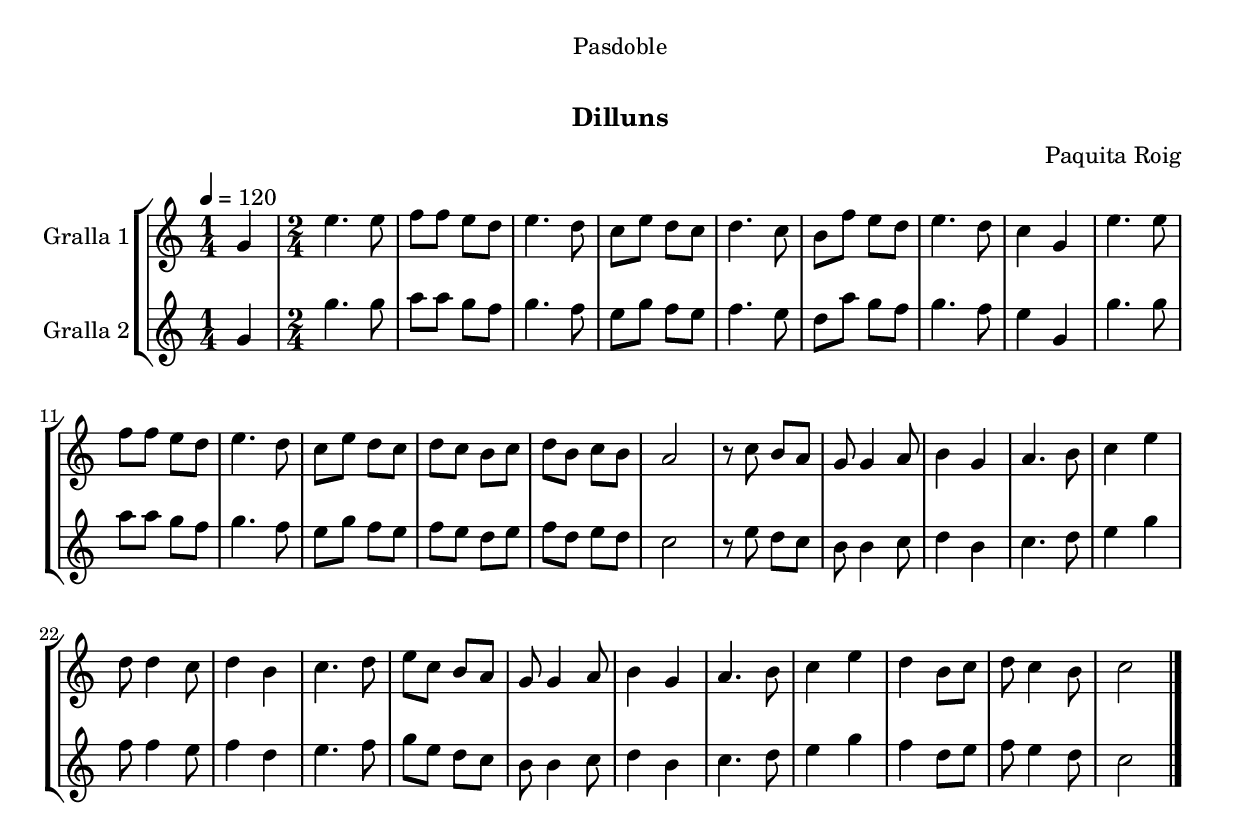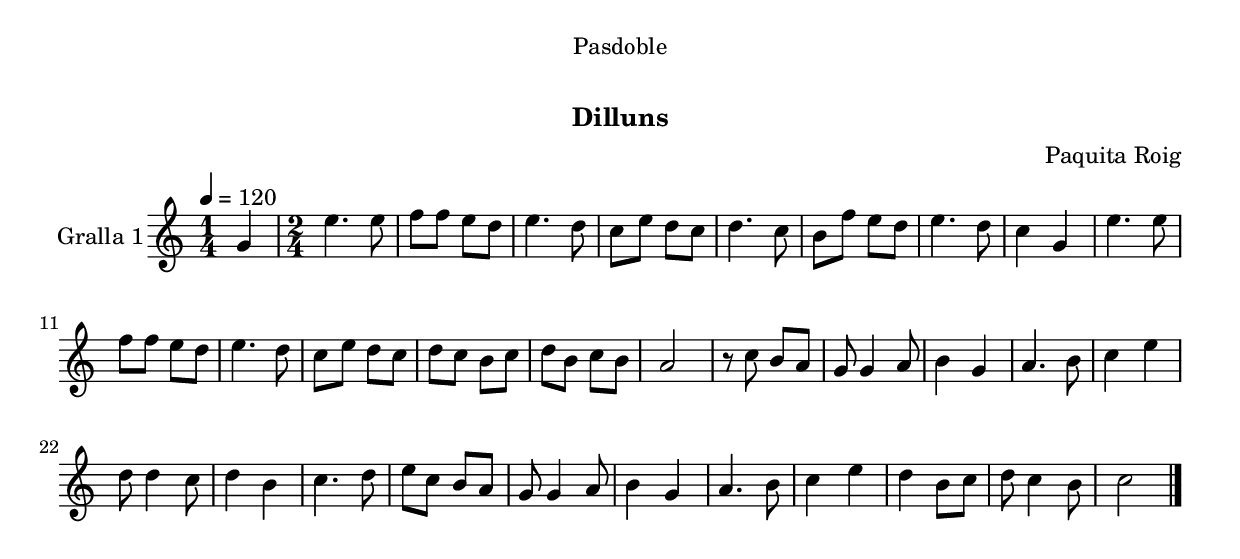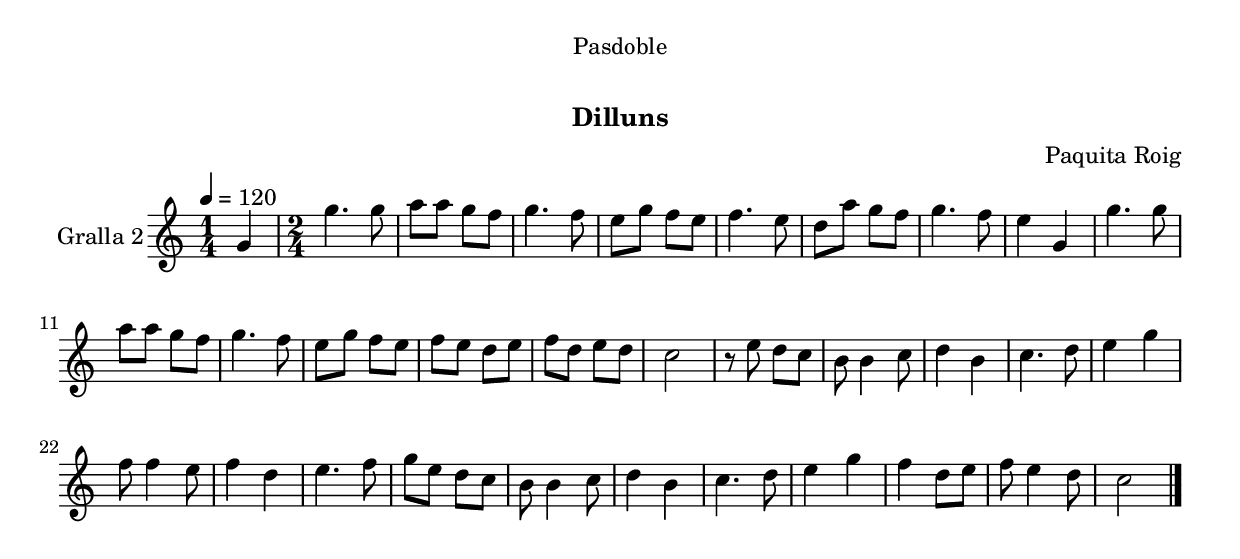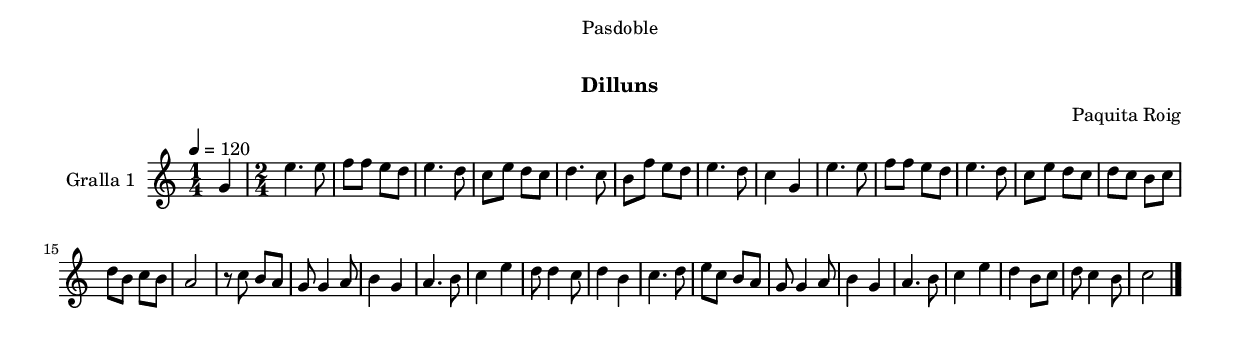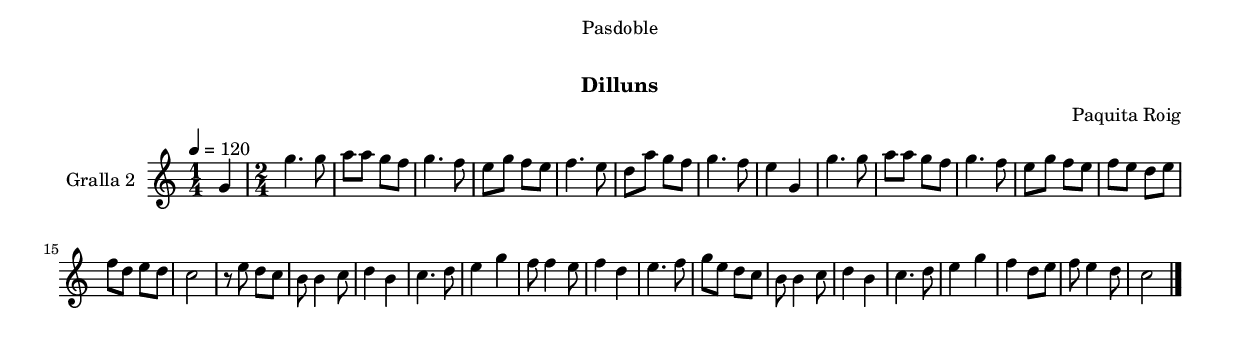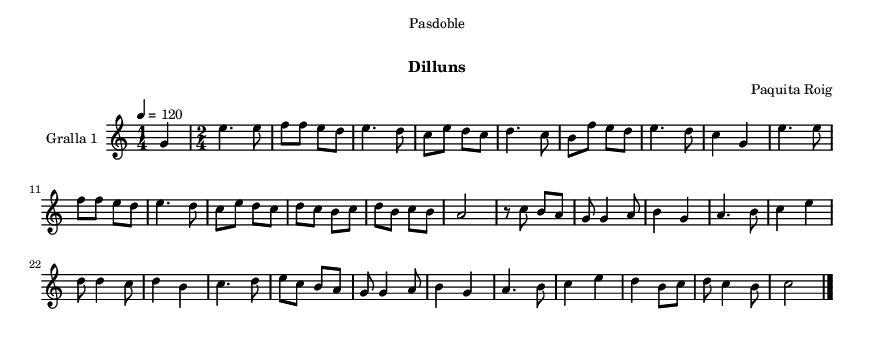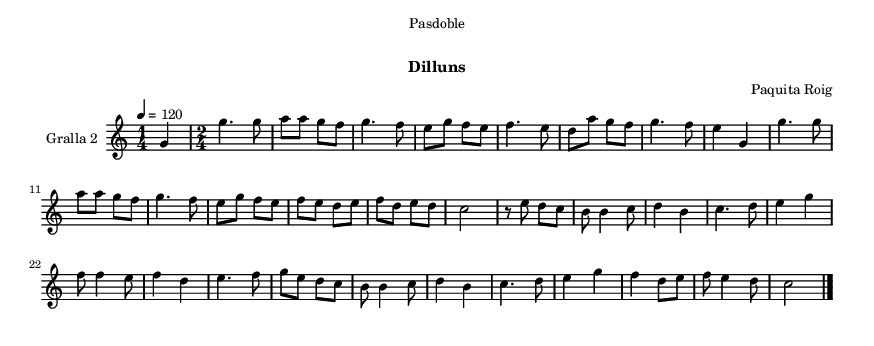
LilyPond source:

\version "2.16.0"

\header {
  dedication="Pasdoble"
  title="  "
  subtitle="Dilluns"
  subsubtitle=""
  poet=""
  meter=""
  piece=""
  composer="Paquita Roig"
  arranger=""
  opus=""
  instrument=""
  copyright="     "
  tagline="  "
}

liniaroAa =
\relative g'
{
  \tempo 4=120
  \clef treble
  \key c \major
  \time 1/4
  g4  |
  \time 2/4   e'4. e8  |
  f8 f e d  |
  e4. d8  |
  %05
  c8 e d c  |
  d4. c8  |
  b8 f' e d  |
  e4. d8  |
  c4 g  |
  %10
  e'4. e8  |
  f8 f e d  |
  e4. d8  |
  c8 e d c  |
  d8 c b c  |
  %15
  d8 b c b  |
  a2  |
  r8 c b a  |
  g8 g4 a8  |
  b4 g  |
  %20
  a4. b8  |
  c4 e  |
  d8 d4 c8  |
  d4 b  |
  c4. d8  |
  %25
  e8 c b a  |
  g8 g4 a8  |
  b4 g  |
  a4. b8  |
  c4 e  |
  %30
  d4 b8 c  |
  d8 c4 b8  |
  c2  \bar "|."
}

liniaroAb =
\relative g'
{
  \tempo 4=120
  \clef treble
  \key c \major
  \time 1/4
  g4  |
  \time 2/4   g'4. g8  |
  a8 a g f  |
  g4. f8  |
  %05
  e8 g f e  |
  f4. e8  |
  d8 a' g f  |
  g4. f8  |
  e4 g,  |
  %10
  g'4. g8  |
  a8 a g f  |
  g4. f8  |
  e8 g f e  |
  f8 e d e  |
  %15
  f8 d e d  |
  c2  |
  r8 e d c  |
  b8 b4 c8  |
  d4 b  |
  %20
  c4. d8  |
  e4 g  |
  f8 f4 e8  |
  f4 d  |
  e4. f8  |
  %25
  g8 e d c  |
  b8 b4 c8  |
  d4 b  |
  c4. d8  |
  e4 g  |
  %30
  f4 d8 e  |
  f8 e4 d8  |
  c2  \bar "|."
}

\book {

\paper {
  print-page-number = false
  #(set-paper-size "a4")
  #(layout-set-staff-size 20)
}

\bookpart {
  \score {
    \new StaffGroup {
      \override Score.RehearsalMark #'self-alignment-X = #LEFT
      <<
        \new Staff \with {instrumentName = #"Gralla 1" } \liniaroAa
        \new Staff \with {instrumentName = #"Gralla 2" } \liniaroAb
      >>
    }
    \layout {}
  }\score { \unfoldRepeats
    \new StaffGroup {
      \override Score.RehearsalMark #'self-alignment-X = #LEFT
      <<
        \new Staff \with {instrumentName = #"Gralla 1" } \liniaroAa
        \new Staff \with {instrumentName = #"Gralla 2" } \liniaroAb
      >>
    }
    \midi {}
  }
}

\bookpart {
  \header {}
  \score {
    \new StaffGroup {
      \override Score.RehearsalMark #'self-alignment-X = #LEFT
      <<
        \new Staff \with {instrumentName = #"Gralla 1" } \liniaroAa
      >>
    }
    \layout {}
  }\score { \unfoldRepeats
    \new StaffGroup {
      \override Score.RehearsalMark #'self-alignment-X = #LEFT
      <<
        \new Staff \with {instrumentName = #"Gralla 1" } \liniaroAa
      >>
    }
    \midi {}
  }
}

\bookpart {
  \header {}
  \score {
    \new StaffGroup {
      \override Score.RehearsalMark #'self-alignment-X = #LEFT
      <<
        \new Staff \with {instrumentName = #"Gralla 2" } \liniaroAb
      >>
    }
    \layout {}
  }\score { \unfoldRepeats
    \new StaffGroup {
      \override Score.RehearsalMark #'self-alignment-X = #LEFT
      <<
        \new Staff \with {instrumentName = #"Gralla 2" } \liniaroAb
      >>
    }
    \midi {}
  }
}

}

\book {

\paper {
  print-page-number = false
  #(set-paper-size "a5landscape")
  #(layout-set-staff-size 16)
}

\bookpart {
  \header {}
  \score {
    \new StaffGroup {
      \override Score.RehearsalMark #'self-alignment-X = #LEFT
      <<
        \new Staff \with {instrumentName = #"Gralla 1" } \liniaroAa
      >>
    }
    \layout {}
  }
}

\bookpart {
  \header {}
  \score {
    \new StaffGroup {
      \override Score.RehearsalMark #'self-alignment-X = #LEFT
      <<
        \new Staff \with {instrumentName = #"Gralla 2" } \liniaroAb
      >>
    }
    \layout {}
  }
}

}

\book {

\paper {
  print-page-number = false
  #(set-paper-size "a6landscape")
  #(layout-set-staff-size 12)
}

\bookpart {
  \header {}
  \score {
    \new StaffGroup {
      \override Score.RehearsalMark #'self-alignment-X = #LEFT
      <<
        \new Staff \with {instrumentName = #"Gralla 1" } \liniaroAa
      >>
    }
    \layout {}
  }
}

\bookpart {
  \header {}
  \score {
    \new StaffGroup {
      \override Score.RehearsalMark #'self-alignment-X = #LEFT
      <<
        \new Staff \with {instrumentName = #"Gralla 2" } \liniaroAb
      >>
    }
    \layout {}
  }
}

}

